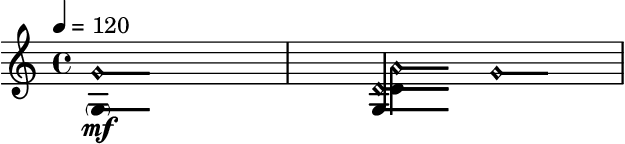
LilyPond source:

\version "2.24.2"
\language "english"
\include "lilypond-book-preamble.ly"
#(ly:set-option 'tall-page-formats 'png)
\header
{
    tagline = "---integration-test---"
}
\score
{
    % OPEN_BRACKETS:
    \new Staff
    {
        % OPEN_BRACKETS:
        \new Voice
        \with
        {
            \consists Duration_line_engraver
        }
        {
            % OPEN_BRACKETS:
            {
                % OPEN_BRACKETS:
                <<
                    % OPEN_BRACKETS:
                    \new Voice
                    \with
                    {
                        \consists Duration_line_engraver
                    }
                    {
                        % BEFORE:
                        % COMMANDS:
                        \tempo 4=120
                        % OPENING:
                        % COMMANDS:
                        \omit Staff.Beam
                        \omit Staff.Flag
                        \omit Staff.MultiMeasureRest
                        \omit Staff.Rest
                        \omit Staff.Stem
                        \override Staff.Dots.dot-count = #0
                        \override Staff.DurationLine.minimum-length = 6
                        \override Staff.DurationLine.thickness = 3
                        \override Staff.NoteHead.duration-log = 2
                        \time 4/4
                        <
                            \parenthesize
                            g
                            \tweak NoteHead.style #'harmonic
                            g'
                        >4
                        % AFTER:
                        % ARTICULATIONS:
                        \mf
                        % COMMANDS:
                        \-
                    % CLOSE_BRACKETS:
                    }
                % CLOSE_BRACKETS:
                >>
                s16
                r8.
                % AFTER:
                % STOP_BEAM:
                ]
                r2
            % CLOSE_BRACKETS:
            }
            % OPEN_BRACKETS:
            {
                r4
                r16
                % AFTER:
                % START_BEAM:
                [
                % OPEN_BRACKETS:
                <<
                    % OPEN_BRACKETS:
                    \new Voice
                    \with
                    {
                        \consists Duration_line_engraver
                    }
                    {
                        % BEFORE:
                        % COMMANDS:
                        \once \override Staff.Stem.duration-log = 2
                        \once \undo \omit Staff.Stem

                        \once \override Staff.Stem.thickness = 2
                        \once \override Voice.Stem.direction = 1
                        <
                            g
                            \tweak NoteHead.style #'harmonic
                            d'
                        >8.
                        % AFTER:
                        % STOP_BEAM:
                        ]
                        % COMMANDS:
                        \-
                    % CLOSE_BRACKETS:
                    }
                    % OPEN_BRACKETS:
                    \new Voice
                    \with
                    {
                        \consists Duration_line_engraver
                    }
                    {
                        % BEFORE:
                        % COMMANDS:
                        \once \override NoteColumn #'force-hshift = #1.5
                        \once \override Staff.Stem.duration-log = 2
                        \once \undo \omit Staff.Stem

                        \once \override Staff.Stem.thickness = 2
                        \once \override Voice.Stem.direction = -1
                        <
                            d'
                            \tweak NoteHead.style #'harmonic
                            a'
                        >8.
                        % AFTER:
                        % COMMANDS:
                        \-
                    % CLOSE_BRACKETS:
                    }
                % CLOSE_BRACKETS:
                >>
                s8
                % OPEN_BRACKETS:
                <<
                    % OPEN_BRACKETS:
                    \new Voice
                    \with
                    {
                        \consists Duration_line_engraver
                    }
                    {
                        <
                            \tweak NoteHead.style #'harmonic
                            g'
                        >8
                        % AFTER:
                        % STOP_BEAM:
                        ]
                        % COMMANDS:
                        \-
                    % CLOSE_BRACKETS:
                    }
                % CLOSE_BRACKETS:
                >>
                s8.
                r16
            % CLOSE_BRACKETS:
            }
        % CLOSE_BRACKETS:
        }
    % CLOSE_BRACKETS:
    }
}
